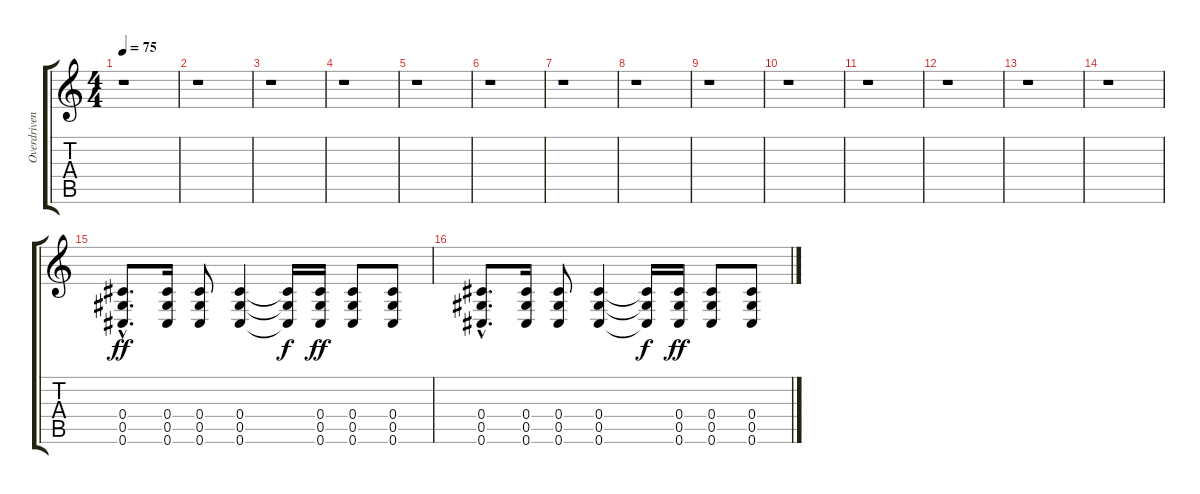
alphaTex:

\track ("Overdriven Guitar" "Overdriven") {instrument overdrivenguitar}
\staff {score tabs}
\tuning (Eb4 Bb3 Gb3 Db3 Ab2 Db2) {hide}
\ts (4 4)
\tempo 75
\clef g2
\ks c
r.1{dy ff} |
r.1 |
r.1 |
r.1 |
r.1 |
r.1 |
r.1 |
r.1 |
r.1 |
r.1 |
r.1 |
r.1 |
r.1 |
r.1 |
(0.4{hac} 0.5{hac} 0.6{hac}).8{d} (0.4 0.5 0.6).16 (0.4 0.5 0.6).8 (0.4 0.5 0.6).4 (0.4{t} 0.5{t} 0.6{t}).16{dy f} (0.4 0.5 0.6).16{dy ff} (0.4 0.5 0.6).8 (0.4 0.5 0.6).8 |
(0.4{hac} 0.5{hac} 0.6{hac}).8{d} (0.4 0.5 0.6).16 (0.4 0.5 0.6).8 (0.4 0.5 0.6).4 (0.4{t} 0.5{t} 0.6{t}).16{dy f} (0.4 0.5 0.6).16{dy ff} (0.4 0.5 0.6).8 (0.4 0.5 0.6).8
